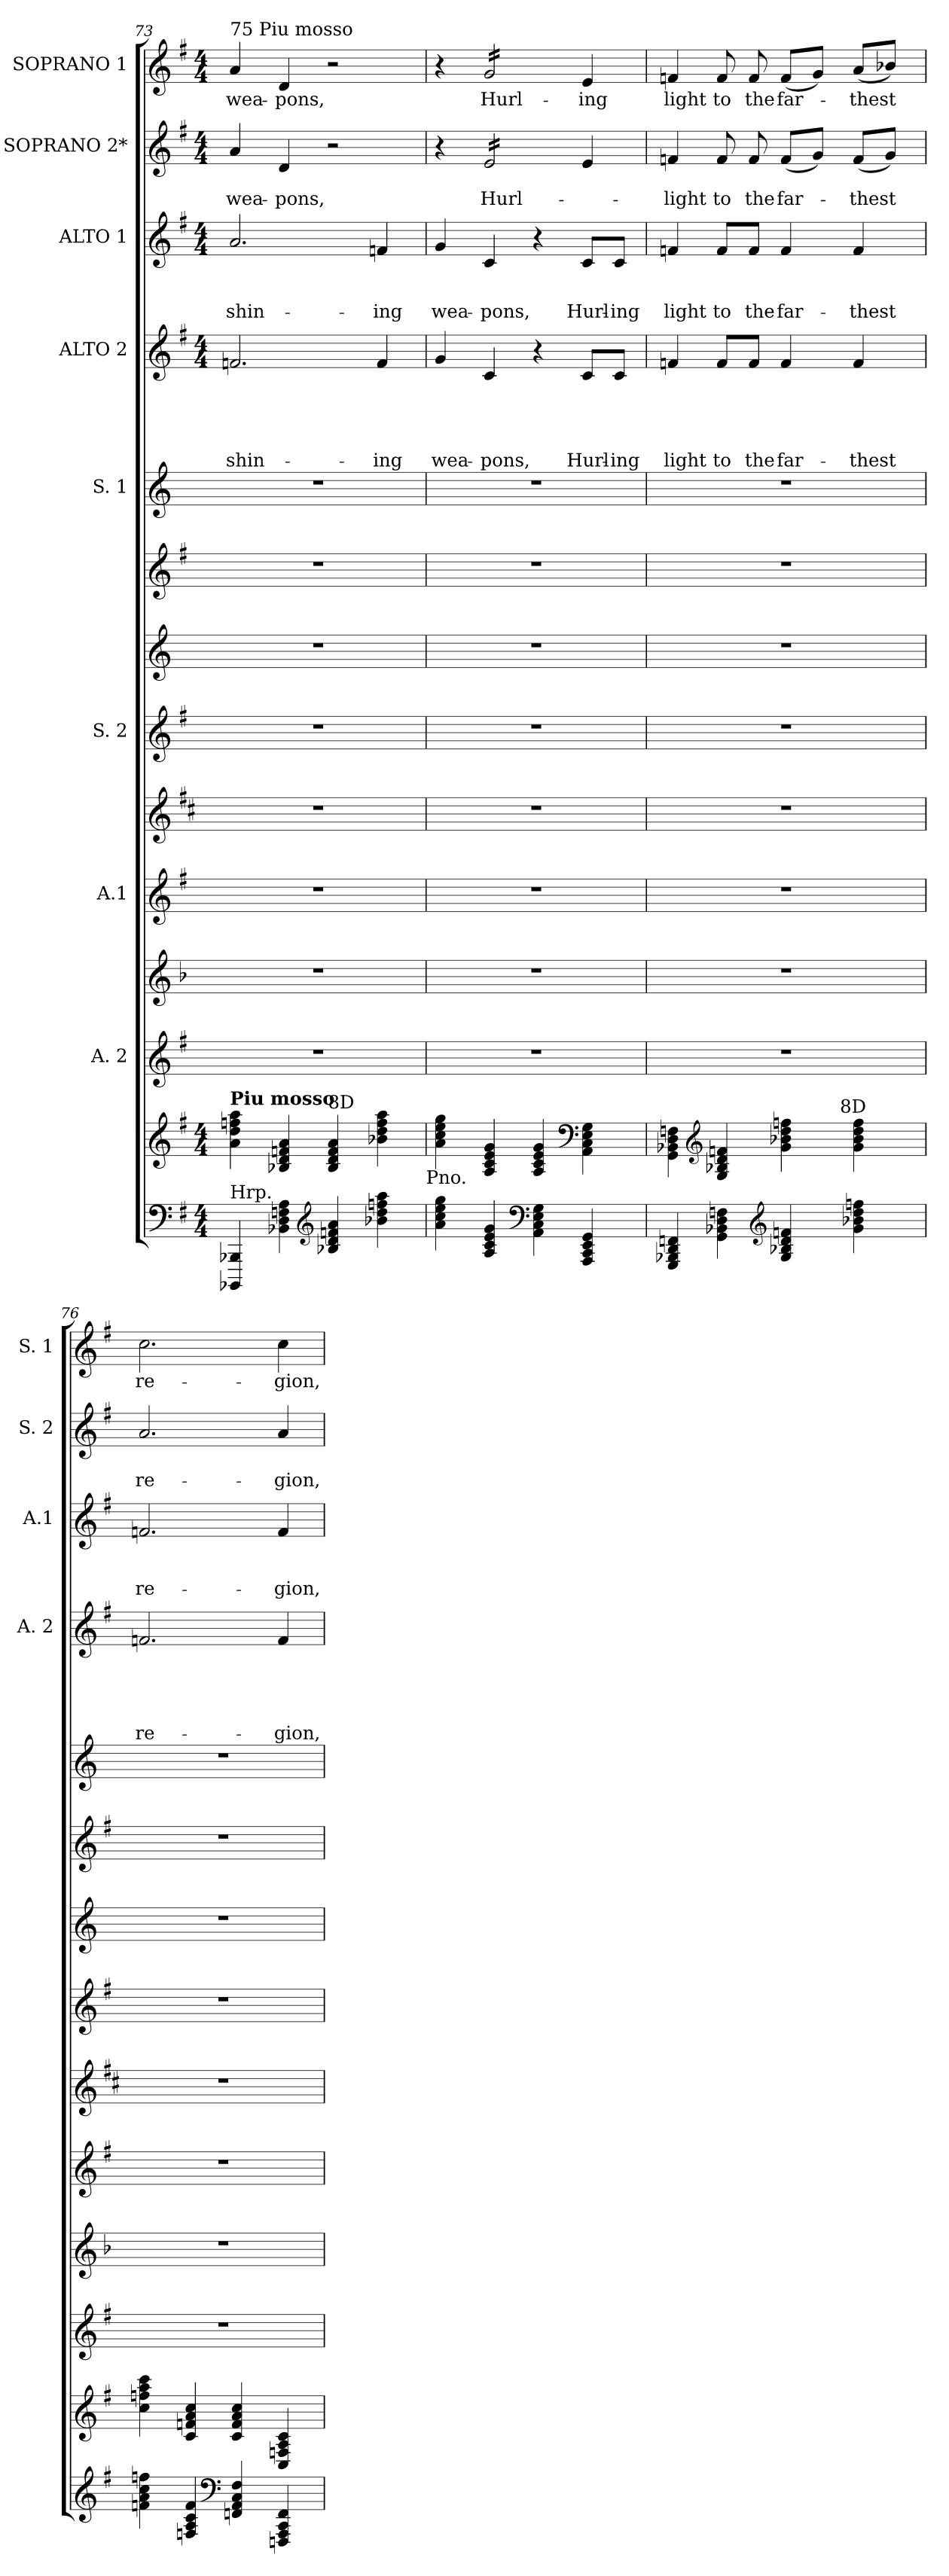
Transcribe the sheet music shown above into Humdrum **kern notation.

**kern	**kern	**kern	**kern	**kern	**kern	**kern	**kern	**kern	**kern	**kern	**text	**text	**text	**text	**text	**kern	**text	**text	**text	**kern	**text	**text	**kern	**text
*part14	*part13	*part12	*part11	*part10	*part9	*part8	*part7	*part6	*part5	*part4	*part4	*part4	*part4	*part4	*part4	*part3	*part3	*part3	*part3	*part2	*part2	*part2	*part1	*part1
*staff14	*staff13	*staff12	*staff11	*staff10	*staff9	*staff8	*staff7	*staff6	*staff5	*staff4	*staff4	*staff4	*staff4	*staff4	*staff4	*staff3	*staff3	*staff3	*staff3	*staff2	*staff2	*staff2	*staff1	*staff1
*	*	*I"A. 2	*	*I"A.1	*	*I"S. 2	*	*	*I"S. 1	*I"ALTO 2	*	*	*	*	*	*I"ALTO 1	*	*	*	*I"SOPRANO 2*	*	*	*I"SOPRANO 1	*
*	*	*	*	*	*	*	*	*	*	*I'A. 2	*	*	*	*	*	*I'A.1	*	*	*	*I'S. 2	*	*	*I'S. 1	*
!!LO:LB:g=z
*clefF4	*clefG2	*clefG2	*clefG2	*clefG2	*clefG2	*clefG2	*clefG2	*clefG2	*clefG2	*clefG2	*	*	*	*	*	*clefG2	*	*	*	*clefG2	*	*	*clefG2	*
*ITrd1c2	*ITrd1c2	*ITrd1c2	*	*ITrd1c2	*ITrd-2c-3	*ITrd1c2	*ITrd-3c-5	*ITrd1c2	*ITrd-3c-5	*ITrd1c2	*	*	*	*	*	*ITrd1c2	*	*	*	*ITrd1c2	*	*	*ITrd1c2	*
*k[b-]	*k[b-]	*k[b-]	*k[b-]	*k[b-]	*k[b-]	*k[b-]	*k[b-]	*k[b-]	*k[b-]	*k[b-]	*	*	*	*	*	*k[b-]	*	*	*	*k[b-]	*	*	*k[b-]	*
*F:	*F:	*F:	*F:	*F:	*F:	*F:	*F:	*F:	*F:	*F:	*	*	*	*	*	*F:	*	*	*	*F:	*	*	*F:	*
*M4/4	*M4/4	*	*	*	*	*	*	*	*	*M4/4	*	*	*	*	*	*M4/4	*	*	*	*M4/4	*	*	*M4/4	*
=73	=73	=73	=73	=73	=73	=73	=73	=73	=73	=73	=73	=73	=73	=73	=73	=73	=73	=73	=73	=73	=73	=73	=73	=73
!	!	!	!	!	!	!	!	!	!	!	!	!	!	!	!	!	!	!	!	!	!	!	!LO:TX:a:t=75 Piu mosso	!
!	!LO:TX:a:B:t=Piu mosso	!	!	!	!	!	!	!	!	!	!	!	!	!	!	!	!	!	!	!	!	!	!	!
!LO:TX:a:t=Hrp.	!	!	!	!	!	!	!	!	!	!	!	!	!	!	!	!	!	!	!	!	!	!	!	!
!	!	!	!	!	!	!	!	!	!	!	!	!	!	!	!LO:LY:b	!	!	!	!LO:LY:b	!	!	!LO:LY:b	!	!LO:LY:b
4AAAA-X/ 4AAA-X/	4g\ 4cc\ 4ee-X\ 4gg\	1r	1r	1r	1r	1r	1r	1r	1r	2.e-X/	.	.	.	.	shin-	2.g/	.	.	shin-	4g/	.	wea-	4g/	wea-
!	!	!	!	!	!	!	!	!	!	!	!	!	!	!	!	!	!	!	!	!	!	!LO:LY:b	!	!LO:LY:b
4AA-X\ 4C\ 4E-X\ 4G\	4A-X/ 4c/ 4e-X/ 4g/	.	.	.	.	.	.	.	.	.	.	.	.	.	.	.	.	.	.	4c/	.	-pons,	4c/	-pons,
*clefG2	*	*	*	*	*	*	*	*	*	*	*	*	*	*	*	*	*	*	*	*	*	*	*	*
!	!LO:TX:a:t=8D	!	!	!	!	!	!	!	!	!	!	!	!	!	!	!	!	!	!	!	!	!	!	!
4A-X/ 4c/ 4e-X/ 4g/	4A-/ 4c/ 4e-/ 4g/	.	.	.	.	.	.	.	.	.	.	.	.	.	.	.	.	.	.	2r	.	.	2r	.
!	!	!	!	!	!	!	!	!	!	!	!	!	!	!	!LO:LY:b	!	!	!	!LO:LY:b	!	!	!	!	!
4a-X\ 4cc\ 4ee-X\ 4gg\	4a-X\ 4cc\ 4ee-\ 4gg\	.	.	.	.	.	.	.	.	4e-/	.	.	.	.	-ing	4e-X/	.	.	-ing	.	.	.	.	.
!	!LO:TX:b:t=Pno.	!	!	!	!	!	!	!	!	!	!	!	!	!	!	!	!	!	!	!	!	!	!	!
=74	=74	=74	=74	=74	=74	=74	=74	=74	=74	=74	=74	=74	=74	=74	=74	=74	=74	=74	=74	=74	=74	=74	=74	=74
!	!	!	!	!	!	!	!	!	!	!	!	!	!	!	!LO:LY:b	!	!	!	!LO:LY:b	!	!	!	!	!
4g\ 4b-\ 4dd\ 4ff\	4g\ 4b-\ 4dd\ 4ff\	1r	1r	1r	1r	1r	1r	1r	1r	4f/	.	.	.	.	wea-	4f/	.	.	wea-	4r	.	.	4r	.
!	!	!	!	!	!	!	!	!	!	!	!	!	!	!	!LO:LY:b	!	!	!	!LO:LY:b	!	!	!LO:LY:b	!	!LO:LY:b
*	*	*	*	*	*	*	*	*	*	*	*	*	*	*	*	*	*	*	*	*tremolo	*	*	*	*
*	*	*	*	*	*	*	*	*	*	*	*	*	*	*	*	*	*	*	*	*	*	*	*tremolo	*
4G/ 4B-/ 4d/ 4f/	4G/ 4B-/ 4d/ 4f/	.	.	.	.	.	.	.	.	4B-/	.	.	.	.	-pons,	4B-/	.	.	-pons,	16d/LL	.	Hurl-	16f/LL	Hurl-
.	.	.	.	.	.	.	.	.	.	.	.	.	.	.	.	.	.	.	.	16d/	.	.	16f/	.
.	.	.	.	.	.	.	.	.	.	.	.	.	.	.	.	.	.	.	.	16d/	.	.	16f/	.
.	.	.	.	.	.	.	.	.	.	.	.	.	.	.	.	.	.	.	.	16d/	.	.	16f/	.
*clefF4	*	*	*	*	*	*	*	*	*	*	*	*	*	*	*	*	*	*	*	*	*	*	*	*
4GG\ 4BB-\ 4D\ 4F\	4G/ 4B-/ 4d/ 4f/	.	.	.	.	.	.	.	.	4r	.	.	.	.	.	4r	.	.	.	16d/	.	.	16f/	.
.	.	.	.	.	.	.	.	.	.	.	.	.	.	.	.	.	.	.	.	16d/	.	.	16f/	.
.	.	.	.	.	.	.	.	.	.	.	.	.	.	.	.	.	.	.	.	16d/	.	.	16f/	.
.	.	.	.	.	.	.	.	.	.	.	.	.	.	.	.	.	.	.	.	16d/JJ	.	.	16f/JJ	.
*	*	*	*	*	*	*	*	*	*	*	*	*	*	*	*	*	*	*	*	*	*	*	*Xtremolo	*
*	*	*	*	*	*	*	*	*	*	*	*	*	*	*	*	*	*	*	*	*Xtremolo	*	*	*	*
*	*clefF4	*	*	*	*	*	*	*	*	*	*	*	*	*	*	*	*	*	*	*	*	*	*	*
!	!	!	!	!	!	!	!	!	!	!	!	!	!	!	!LO:LY:b	!	!	!	!LO:LY:b	!	!	!	!	!LO:LY:b
4GGG/ 4BBB-/ 4DD/ 4FF/	4GG\ 4BB-\ 4D\ 4F\	.	.	.	.	.	.	.	.	8B-/L	.	.	.	.	Hurl-	8B-/L	.	.	Hurl-	4d/	.	.	4d/	-ing
!	!	!	!	!	!	!	!	!	!	!	!	!	!	!	!LO:LY:b:rj	!	!	!	!LO:LY:b:rj	!	!	!	!	!
.	.	.	.	.	.	.	.	.	.	8B-/J	.	.	.	.	-ing	8B-/J	.	.	-ing	.	.	.	.	.
=75	=75	=75	=75	=75	=75	=75	=75	=75	=75	=75	=75	=75	=75	=75	=75	=75	=75	=75	=75	=75	=75	=75	=75	=75
!	!	!	!	!	!	!	!	!	!	!	!	!	!	!	!LO:LY:b	!	!	!	!LO:LY:b	!	!	!LO:LY:b	!	!LO:LY:b
*	*^	*	*	*	*	*	*	*	*	*	*	*	*	*	*	*	*	*	*	*	*	*	*	*
4FFF/ 4AAA-X/ 4CC/ 4EE-X/	4FF\ 4AA-X\ 4C\ 4E-X\	2ryy	1r	1r	1r	1r	1r	1r	1r	1r	4e-X/	.	.	.	.	light	4e-X/	.	.	light	4e-X/	.	-light	4e-X/	light
*	*clefG2	*	*	*	*	*	*	*	*	*	*	*	*	*	*	*	*	*	*	*	*	*	*	*	*
!	!	!	!	!	!	!	!	!	!	!	!	!	!	!	!	!LO:LY:b	!	!	!	!LO:LY:b	!	!	!LO:LY:b	!	!LO:LY:b
4FF\ 4AA-X\ 4C\ 4E-X\	4F/ 4A-X/ 4c/ 4e-X/	.	.	.	.	.	.	.	.	.	8e-/L	.	.	.	.	to	8e-/L	.	.	to	8e-/	.	to	8e-/	to
!	!	!	!	!	!	!	!	!	!	!	!	!	!	!	!	!LO:LY:b	!	!	!	!LO:LY:b	!	!	!LO:LY:b	!	!LO:LY:b
.	.	.	.	.	.	.	.	.	.	.	8e-/J	.	.	.	.	the	8e-/J	.	.	the	8e-/	.	the	8e-/	the
*clefG2	*	*	*	*	*	*	*	*	*	*	*	*	*	*	*	*	*	*	*	*	*	*	*	*	*
!	!	!	!	!	!	!	!	!	!	!	!	!	!	!	!	!LO:LY:b	!	!	!	!LO:LY:b	!	!	!LO:LY:b	!	!LO:LY:b
4F/ 4A-X/ 4c/ 4e-X/	4f\ 4a-X\ 4cc\ 4ee-X\	8..ryy	.	.	.	.	.	.	.	.	4e-/	.	.	.	.	far-	4e-/	.	.	far-	(>8e-/L	.	far-	(>8e-/L	far-
.	.	.	.	.	.	.	.	.	.	.	.	.	.	.	.	.	.	.	.	.	8f/J)	.	.	8f/J)	.
!	!	!LO:TX:a:t=8D	!	!	!	!	!	!	!	!	!	!	!	!	!	!	!	!	!	!	!	!	!	!	!
.	.	4ryy	.	.	.	.	.	.	.	.	.	.	.	.	.	.	.	.	.	.	.	.	.	.	.
!	!	!	!	!	!	!	!	!	!	!	!	!	!	!	!	!LO:LY:b	!	!	!	!LO:LY:b	!	!	!LO:LY:b	!	!LO:LY:b
4f\ 4a-X\ 4cc\ 4ee-X\	4f\ 4a-\ 4cc\ 4ee-\	.	.	.	.	.	.	.	.	.	4e-/	.	.	.	.	-thest	4e-/	.	.	-thest	(>8e-/L	.	-thest	(>8g/L	-thest
.	.	.	.	.	.	.	.	.	.	.	.	.	.	.	.	.	.	.	.	.	8f/J)	.	.	8a-X/J)	.
.	.	32ryy	.	.	.	.	.	.	.	.	.	.	.	.	.	.	.	.	.	.	.	.	.	.	.
=76	=76	=76	=76	=76	=76	=76	=76	=76	=76	=76	=76	=76	=76	=76	=76	=76	=76	=76	=76	=76	=76	=76	=76	=76	=76
!	!	!	!	!	!	!	!	!	!	!	!	!	!	!	!	!LO:LY:b	!	!	!	!LO:LY:b	!	!	!LO:LY:b	!	!LO:LY:b
*	*v	*v	*	*	*	*	*	*	*	*	*	*	*	*	*	*	*	*	*	*	*	*	*	*	*
4e-X\ 4g\ 4b-\ 4ee-X\	4b-\ 4ee-X\ 4gg\ 4bb-\	1r	1r	1r	1r	1r	1r	1r	1r	2.e-X/	.	.	.	.	re-	2.e-X/	.	.	re-	2.g/	.	re-	2.b-\	re-
4E-X/ 4G/ 4B-/ 4e-/	4B-/ 4e-X/ 4g/ 4b-/	.	.	.	.	.	.	.	.	.	.	.	.	.	.	.	.	.	.	.	.	.	.	.
*clefF4	*	*	*	*	*	*	*	*	*	*	*	*	*	*	*	*	*	*	*	*	*	*	*	*
4EE-X/ 4GG/ 4BB-/ 4E-/	4B-/ 4e-/ 4g/ 4b-/	.	.	.	.	.	.	.	.	.	.	.	.	.	.	.	.	.	.	.	.	.	.	.
!	!	!	!	!	!	!	!	!	!	!	!	!	!	!	!LO:LY:b	!	!	!	!LO:LY:b	!	!	!LO:LY:b	!	!LO:LY:b
4EEE-X/ 4GGG/ 4BBB-/ 4EE-/	4BB-/ 4E-X/ 4G/ 4B-/	.	.	.	.	.	.	.	.	4e-/	.	.	.	.	-gion,	4e-/	.	.	-gion,	4g/	.	-gion,	4b-\	-gion,
=	=	=	=	=	=	=	=	=	=	=	=	=	=	=	=	=	=	=	=	=	=	=	=	=
*-	*-	*-	*-	*-	*-	*-	*-	*-	*-	*-	*-	*-	*-	*-	*-	*-	*-	*-	*-	*-	*-	*-	*-	*-
